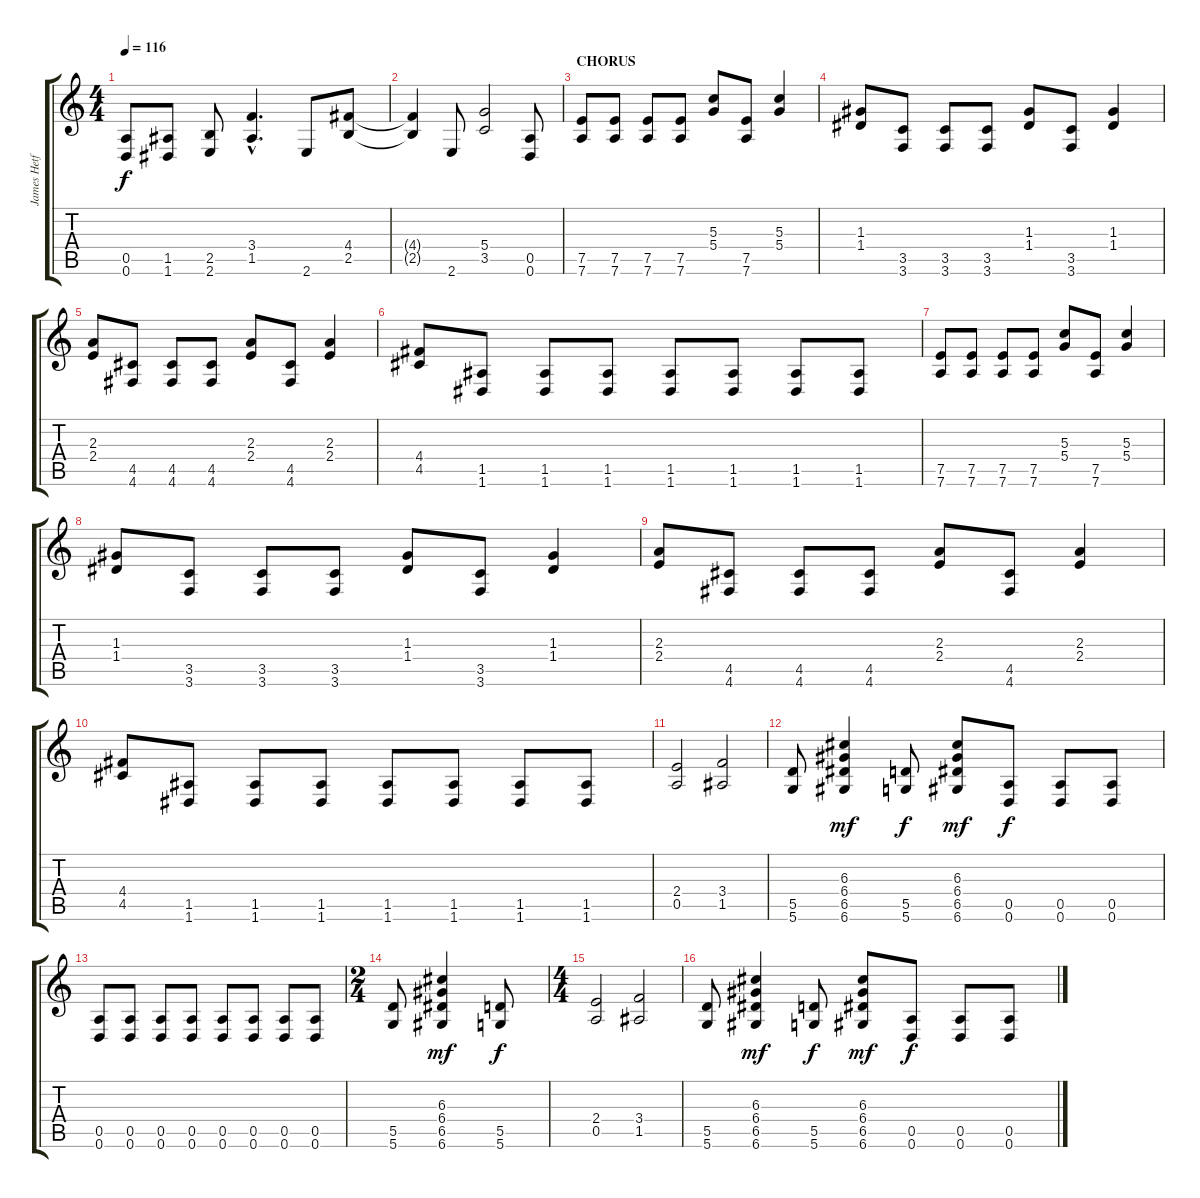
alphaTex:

\track ("James Hetfeild (Rhythm)" "James Hetf") {instrument overdrivenguitar}
\staff {score tabs}
\tuning (E4 B3 G3 D3 A2 D2) {hide}
\ts (4 4)
\tempo 116
\clef g2
\ks c
(0.5 0.6).8{dy f} (1.5 1.6).8 (2.5 2.6).8 (3.4{hac} 1.5{hac}).4{d} 2.6.8 (4.4 2.5).8 |
(4.4{t} 2.5{t}).4 2.6.8 (5.4 3.5).2 (0.5 0.6).8 |
\section ("" "CHORUS")
(7.5 7.6).8 (7.5 7.6).8 (7.5 7.6).8 (7.5 7.6).8 (5.3 5.4).8 (7.5 7.6).8 (5.3 5.4).4 |
(1.3 1.4).8 (3.5 3.6).8 (3.5 3.6).8 (3.5 3.6).8 (1.3 1.4).8 (3.5 3.6).8 (1.3 1.4).4 |
(2.3 2.4).8 (4.5 4.6).8 (4.5 4.6).8 (4.5 4.6).8 (2.3 2.4).8 (4.5 4.6).8 (2.3 2.4).4 |
(4.4 4.5).8 (1.5 1.6).8 (1.5 1.6).8 (1.5 1.6).8 (1.5 1.6).8 (1.5 1.6).8 (1.5 1.6).8 (1.5 1.6).8 |
(7.5 7.6).8 (7.5 7.6).8 (7.5 7.6).8 (7.5 7.6).8 (5.3 5.4).8 (7.5 7.6).8 (5.3 5.4).4 |
(1.3 1.4).8 (3.5 3.6).8 (3.5 3.6).8 (3.5 3.6).8 (1.3 1.4).8 (3.5 3.6).8 (1.3 1.4).4 |
(2.3 2.4).8 (4.5 4.6).8 (4.5 4.6).8 (4.5 4.6).8 (2.3 2.4).8 (4.5 4.6).8 (2.3 2.4).4 |
(4.4 4.5).8 (1.5 1.6).8 (1.5 1.6).8 (1.5 1.6).8 (1.5 1.6).8 (1.5 1.6).8 (1.5 1.6).8 (1.5 1.6).8 |
(2.4 0.5).2 (3.4 1.5).2 |
(5.5 5.6).8 (6.3 6.4 6.5 6.6).4{dy mf} (5.5 5.6).8{dy f} (6.3 6.4 6.5 6.6).8{dy mf} (0.5 0.6).8{dy f} (0.5 0.6).8 (0.5 0.6).8 |
(0.5 0.6).8 (0.5 0.6).8 (0.5 0.6).8 (0.5 0.6).8 (0.5 0.6).8 (0.5 0.6).8 (0.5 0.6).8 (0.5 0.6).8 |
\ts (2 4)
(5.5 5.6).8 (6.3 6.4 6.5 6.6).4{dy mf} (5.5 5.6).8{dy f} |
\ts (4 4)
(2.4 0.5).2 (3.4 1.5).2 |
(5.5 5.6).8 (6.3 6.4 6.5 6.6).4{dy mf} (5.5 5.6).8{dy f} (6.3 6.4 6.5 6.6).8{dy mf} (0.5 0.6).8{dy f} (0.5 0.6).8 (0.5 0.6).8
